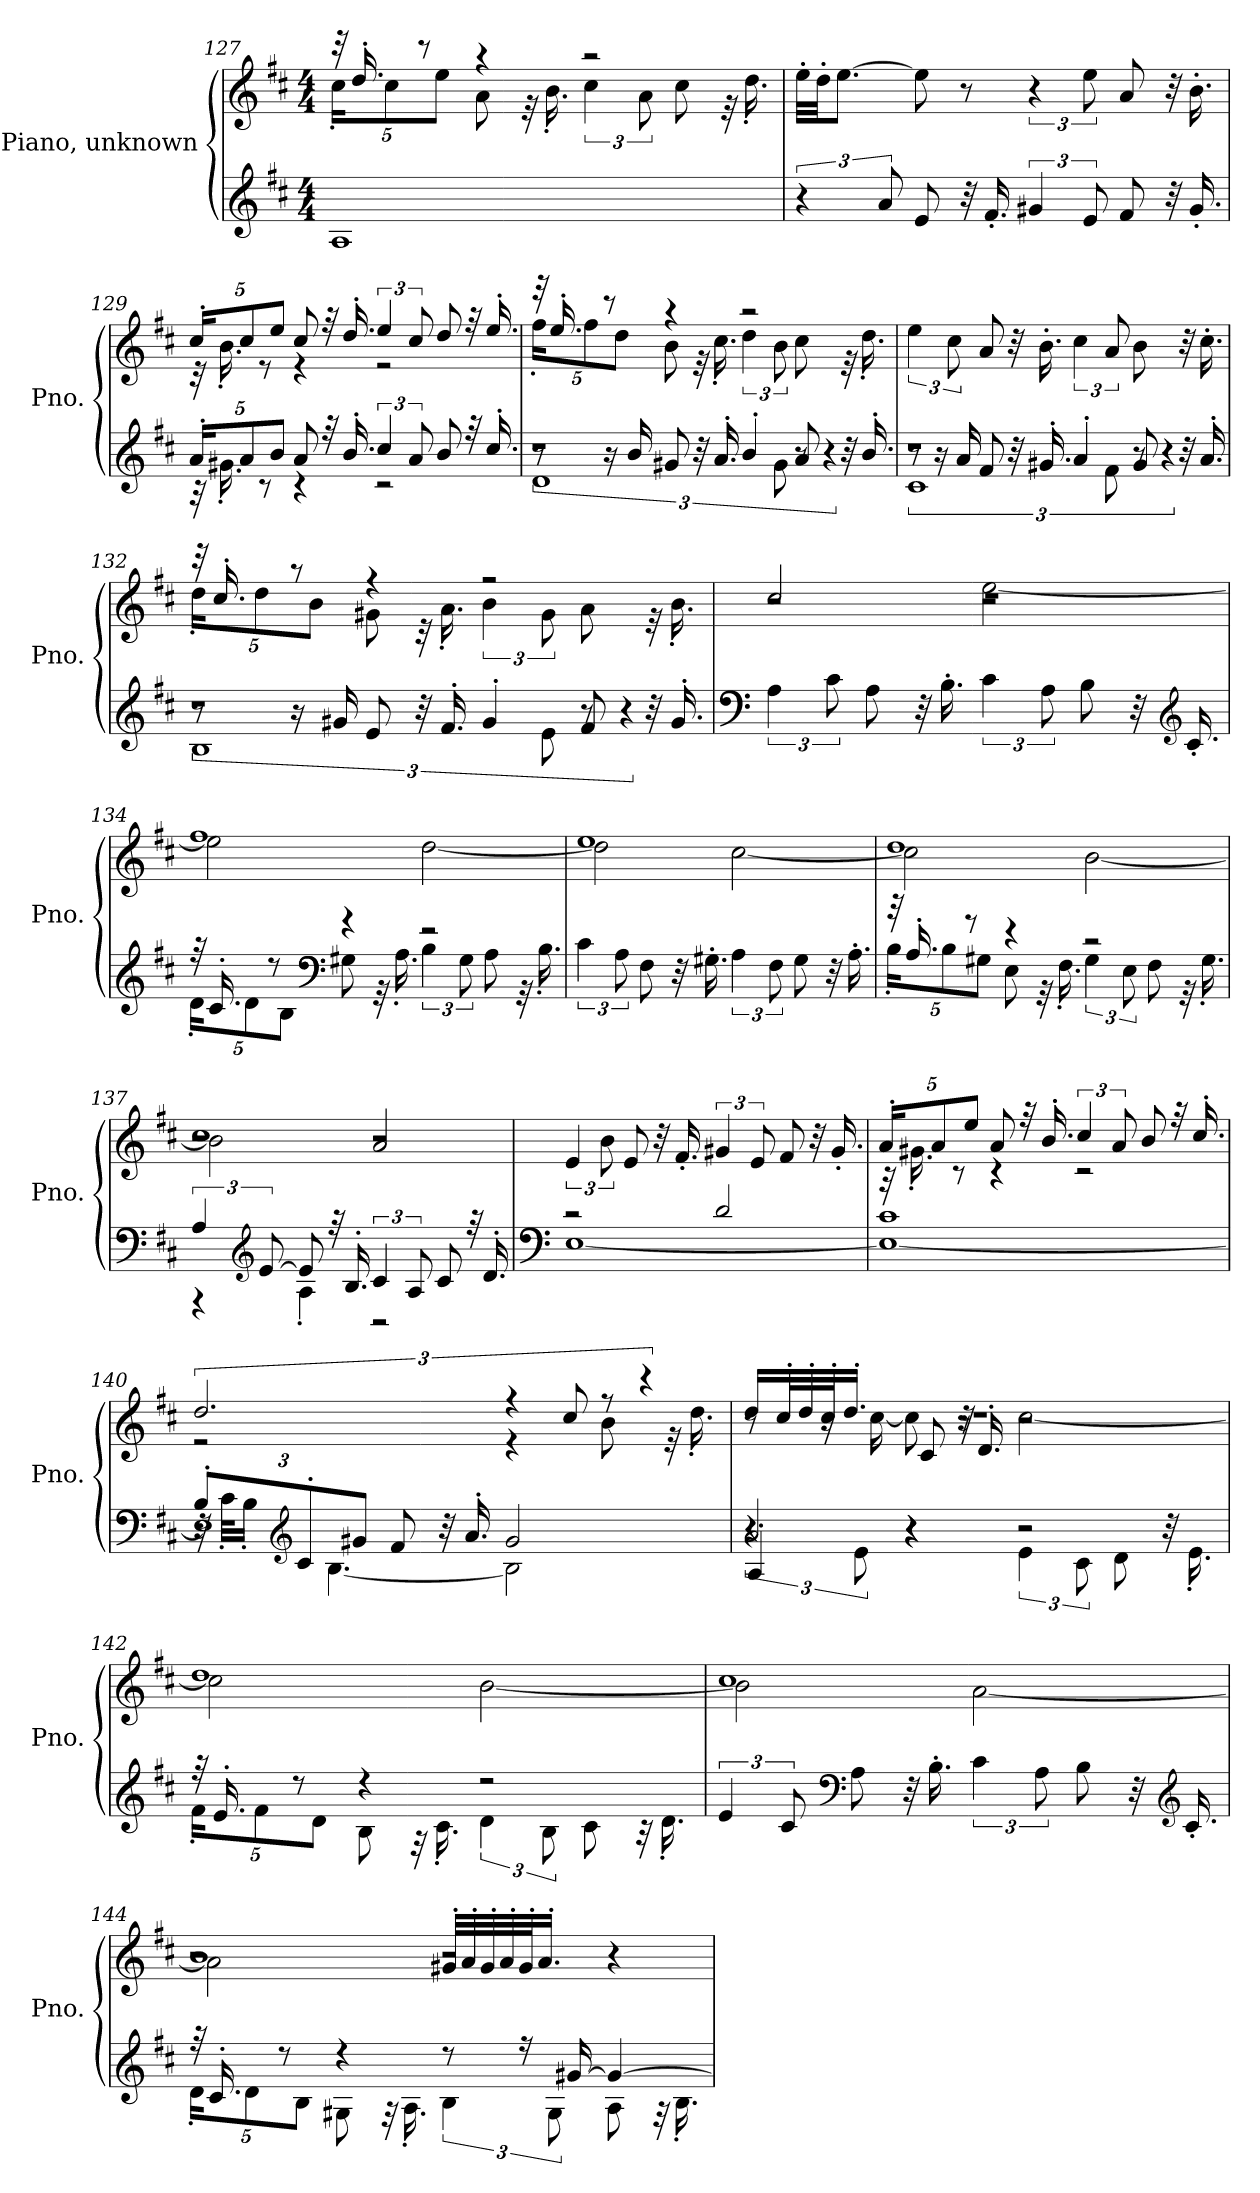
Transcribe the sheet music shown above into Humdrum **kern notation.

**kern	**kern
*part1	*part1
*staff2	*staff1
*I"Piano, unknown	*
*I'Pno.	*
*clefG2	*clefG2
*k[f#c#]	*k[f#c#]
*M4/4	*M4/4
=127	=127
*	*^
*	*	*Xbrackettup
1A	32r	20cc#'\KL
.	16.dd'/	.
.	.	10cc#\
.	8r	.
.	.	10ee\J
.	4r	8a\
.	.	32r
.	.	16.b'\
*	*	*brackettup
.	2r	6cc#\
.	.	12a\
.	.	8cc#\
.	.	32r
.	.	16.dd'\
*	*v	*v
!!LO:LB:g=z
=128	=128
6r	32ee'\LLL
.	32dd'\JJ
.	[8.ee\J
12a/	.
8e/	8ee\]
32r	8r
16.f#'/	.
6g#X/	6r
12e/	12ee\
8f#/	8a/
32r	32r
16.g#'/	16.b'\
=129	=129
*Xbrackettup	*Xbrackettup
*^	*^
20a'/KL	32r	20cc#'/KL	32r
.	16.g#X'\	.	16.b'\
10a/	.	10cc#/	.
.	8r	.	8r
10b/J	.	10ee/J	.
8a/	4r	8cc#/	4r
32r	.	32r	.
16.b'/	.	16.dd'/	.
*brackettup	*	*brackettup	*
6cc#/	2r	6ee/	2r
12a/	.	12cc#/	.
8b/	.	8dd/	.
32r	.	32r	.
16.cc#'/	.	16.ee'/	.
!!LO:LB:g=z	!!
=130	=130	=130	=130
*	*^	*	*
*	*	*	*	*Xbrackettup
8r	3%2r	1d	32r	20ff#'\KL
.	.	.	16.ee'/	.
.	.	.	.	10ff#\
16r	.	.	8r	.
.	.	.	.	10dd\J
16b/	.	.	.	.
8g#X/	.	.	4r	8b\
32r	.	.	.	32r
16.a'/	.	.	.	16.cc#'\
*	*	*	*	*brackettup
4b'/	.	.	2r	6dd\
.	12g#\	.	.	12b\
8a/	12r	.	.	8cc#\
.	6r	.	.	.
32r	.	.	.	32r
16.b'/	.	.	.	16.dd'\
*	*	*	*v	*v
=131	=131	=131	=131
8r	3%2r	1c#	6ee\
16r	.	.	.
.	.	.	12cc#\
16a/	.	.	.
8f#/	.	.	8a/
32r	.	.	32r
16.g#X'/	.	.	16.b'\
4a'/	.	.	6cc#\
.	12f#\	.	12a/
8g#/	12r	.	8b\
.	6r	.	.
32r	.	.	32r
16.a'/	.	.	16.cc#'\
!!LO:LB:g=z
=132	=132	=132	=132
*	*	*	*^
*	*	*	*	*Xbrackettup
8r	3%2r	1B	32r	20dd'\KL
.	.	.	16.cc#'/	.
.	.	.	.	10dd\
16r	.	.	8r	.
.	.	.	.	10b\J
16g#X/	.	.	.	.
8e/	.	.	4r	8g#X\
32r	.	.	.	32r
16.f#'/	.	.	.	16.a'\
*	*	*	*	*brackettup
4g#'/	.	.	2r	6b\
.	12e\	.	.	12g#\
8f#/	12r	.	.	8a\
.	6r	.	.	.
32r	.	.	.	32r
16.g#'/	.	.	.	16.b'\
*v	*v	*v	*	*
*	*v	*v
=133	=133
*clefF4	*
*	*^
*	*	*^
6A\	1r	2r	2cc#/
12c#\	.	.	.
8A\	.	.	.
32r	.	.	.
16.B'\	.	.	.
6c#\	.	[2ee\	2r
12A\	.	.	.
8B\	.	.	.
32r	.	.	.
*clefG2	*	*	*
16.c#'/	.	.	.
*	*v	*v	*v
!!LO:LB:g=z
=134	=134
*^	*
*	*Xbrackettup	*
*	*	*^
32r	20d'\KL	1ff#	2ee\]
16.c#'/	.	.	.
.	10d\	.	.
8r	.	.	.
.	10B\J	.	.
*clefF4	*	*	*
4r	8G#X\	.	.
.	32r	.	.
.	16.A'\	.	.
*	*brackettup	*	*
2r	6B\	.	[2dd\
.	12G#\	.	.
.	8A\	.	.
.	32r	.	.
.	16.B'\	.	.
*v	*v	*	*
=135	=135	=135
6c#\	1ee	2dd\]
12A\	.	.
8F#\	.	.
32r	.	.
16.G#X'\	.	.
6A\	.	[2cc#\
12F#\	.	.
8G#\	.	.
32r	.	.
16.A'\	.	.
=136	=136	=136
*^	*	*
*	*Xbrackettup	*	*
32r	20B'\KL	1dd	2cc#\]
16.A'/	.	.	.
.	10B\	.	.
8r	.	.	.
.	10G#X\J	.	.
4r	8E\	.	.
.	32r	.	.
.	16.F#'\	.	.
*	*brackettup	*	*
2r	6G#\	.	[2b\
.	12E\	.	.
.	8F#\	.	.
.	32r	.	.
.	16.G#'\	.	.
!!LO:PB:g=z
=137	=137	=137	=137
*	*	*	*^
6A/	4r	1cc#	2b\]	2r
*clefG2	*	*	*	*
[12e/	.	.	.	.
8e/]	4A'\	.	.	.
32r	.	.	.	.
16.B'/	.	.	.	.
6c#/	2r	.	2r	2a/
12A/	.	.	.	.
8c#/	.	.	.	.
32r	.	.	.	.
16.d'/	.	.	.	.
*	*	*v	*v	*v
=138	=138	=138
*clefF4	*	*
2r	[1E	6e/
.	.	12b\
.	.	8e/
.	.	32r
.	.	16.f#'/
2d/	.	6g#X/
.	.	12e/
.	.	8f#/
.	.	32r
.	.	16.g#'/
!!LO:LB:g=z
=139	=139	=139
*	*	*Xbrackettup
*	*	*^
1c#	1E_	20a'/KL	32r
.	.	.	16.g#X'\
.	.	10a/	.
.	.	.	8r
.	.	10ee/J	.
.	.	8a/	4r
.	.	32r	.
.	.	16.b'/	.
*	*	*brackettup	*
.	.	6cc#/	2r
.	.	12a/	.
.	.	8b/	.
.	.	32r	.
.	.	16.cc#'/	.
*v	*v	*	*
=140	=140	=140
*Xbrackettup	*	*
*^	*	*
*	*^	*	*
12B'/L	32r	1E]	3.dd/	2r
.	32c#'\KLL	.	.	.
.	16B'\JJ	.	.	.
*clefG2	*	*	*	*
12c#'/	.	.	.	.
.	[4.B\	.	.	.
12g#X/J	.	.	.	.
8f#/	.	.	.	.
32r	.	.	.	.
16.a'/	.	.	.	.
2g#/	2B\]	.	6r	4r
.	.	.	12cc#/	.
.	.	.	12r	8b\
.	.	.	6r	.
.	.	.	.	32r
.	.	.	.	16.dd'\
*	*	*	*v	*v
!!LO:LB:g=z
=141	=141	=141	=141
*	*brackettup	*	*
*	*	*	*^
*	*	*	*	*^
2a/	6r	4A'/	1r	8r	16dd/LL
.	.	.	.	.	32cc#'/L
.	.	.	.	.	32dd'/
.	.	.	.	16r	32cc#'/J
.	.	.	.	.	16.dd'/JJ
.	12e\	.	.	.	.
.	.	.	.	[16cc#\	.
.	4r	4r	.	8cc#\]	8c#/
.	.	.	.	8r	32r
.	.	.	.	.	16.d'/
2r	6e\	2r	.	[2cc#\	2r
.	12c#\	.	.	.	.
.	8d\	.	.	.	.
.	32r	.	.	.	.
.	16.e'\	.	.	.	.
*	*v	*v	*	*	*
*	*	*v	*v	*v
=142	=142	=142
*	*Xbrackettup	*
*	*	*^
32r	20f#'\KL	1dd	2cc#\]
16.e'/	.	.	.
.	10f#\	.	.
8r	.	.	.
.	10d\J	.	.
4r	8B\	.	.
.	32r	.	.
.	16.c#'\	.	.
*	*brackettup	*	*
2r	6d\	.	[2b\
.	12B\	.	.
.	8c#\	.	.
.	32r	.	.
.	16.d'\	.	.
*v	*v	*	*
!!LO:LB:g=z	!!
=143	=143	=143
6e/	1cc#	2b\]
12c#/	.	.
*clefF4	*	*
8A\	.	.
32r	.	.
16.B'\	.	.
6c#\	.	[2a\
12A\	.	.
8B\	.	.
32r	.	.
*clefG2	*	*
16.c#'/	.	.
*	*v	*v
=144	=144
*^	*
*	*Xbrackettup	*
*	*	*^
*	*	*	*^
32r	20d'\KL	1b	2a\]	2r
16.c#'/	.	.	.	.
.	10d\	.	.	.
8r	.	.	.	.
.	10B\J	.	.	.
4r	8G#X\	.	.	.
.	32r	.	.	.
.	16.A'\	.	.	.
*	*brackettup	*	*	*
8r	6B\	.	2r	32g#X'/LLL
.	.	.	.	32a'/
.	.	.	.	32g#'/
.	.	.	.	32a'/
16r	.	.	.	32g#'/J
.	.	.	.	16.a'/JJ
.	12G#\	.	.	.
[16g#X/	.	.	.	.
4g#/_	8A\	.	.	4r
.	32r	.	.	.
.	16.B'\	.	.	.
*v	*v	*	*	*
*	*v	*v	*v
=	=
*-	*-
